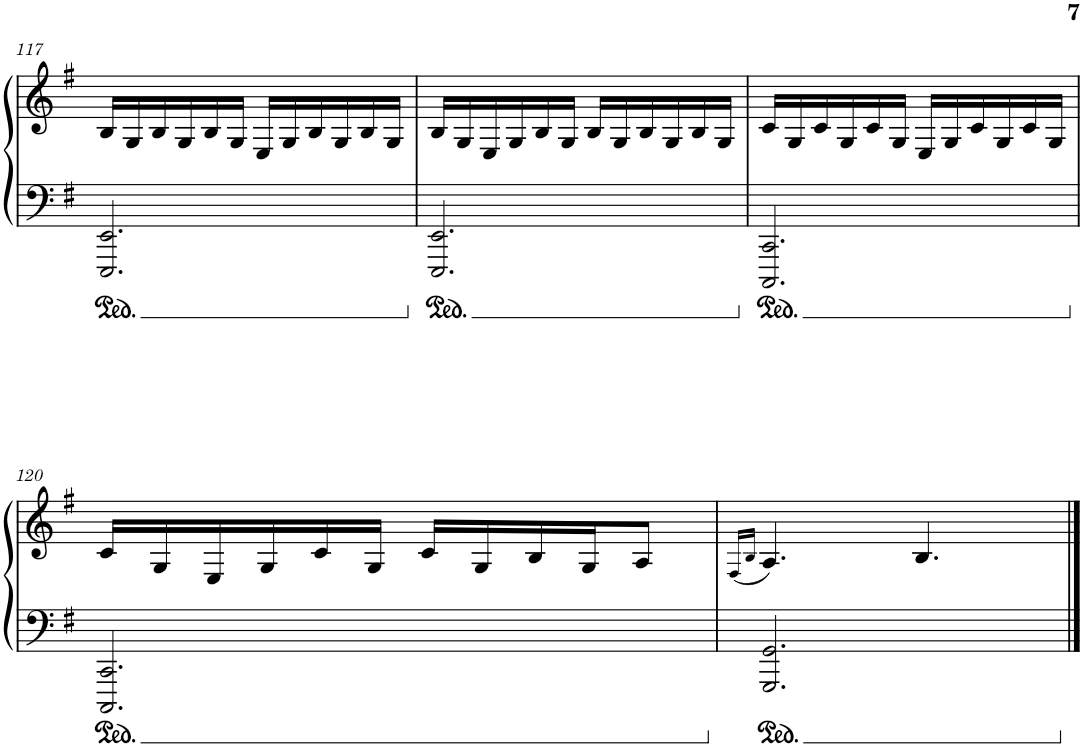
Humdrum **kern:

**kern	**kern
*part1	*part1
*staff2	*staff1
*I"Piano	*
*I'Pno.	*
!!LO:PB:g=z
*clefF4	*clefG2
*k[f#]	*k[f#]
*M6/8	*M6/8
=117	=117
2.EEE/ 2.EE/	16B/LL
.	16G/
.	16B/
.	16G/
.	16B/
.	16G/JJ
.	16E/LL
.	16G/
.	16B/
.	16G/
.	16B/
.	16G/JJ
=118	=118
2.EEE/ 2.EE/	16B/LL
.	16G/
.	16E/
.	16G/
.	16B/
.	16G/JJ
.	16B/LL
.	16G/
.	16B/
.	16G/
.	16B/
.	16G/JJ
=119	=119
2.CCC/ 2.CC/	16c/LL
.	16G/
.	16c/
.	16G/
.	16c/
.	16G/JJ
.	16E/LL
.	16G/
.	16c/
.	16G/
.	16c/
.	16G/JJ
!!LO:LB:g=z
=120	=120
2.CCC/ 2.CC/	16c/LL
.	16G/
.	16E/
.	16G/
.	16c/
.	16G/JJ
.	16c/LL
.	16G/
.	16B/
.	16G/J
.	8A/J
=121	=121
.	(16qF#/LL
.	16qB/JJ
2.GGG/ 2.GG/	4.A/)
.	4.B/
==	==
*-	*-
